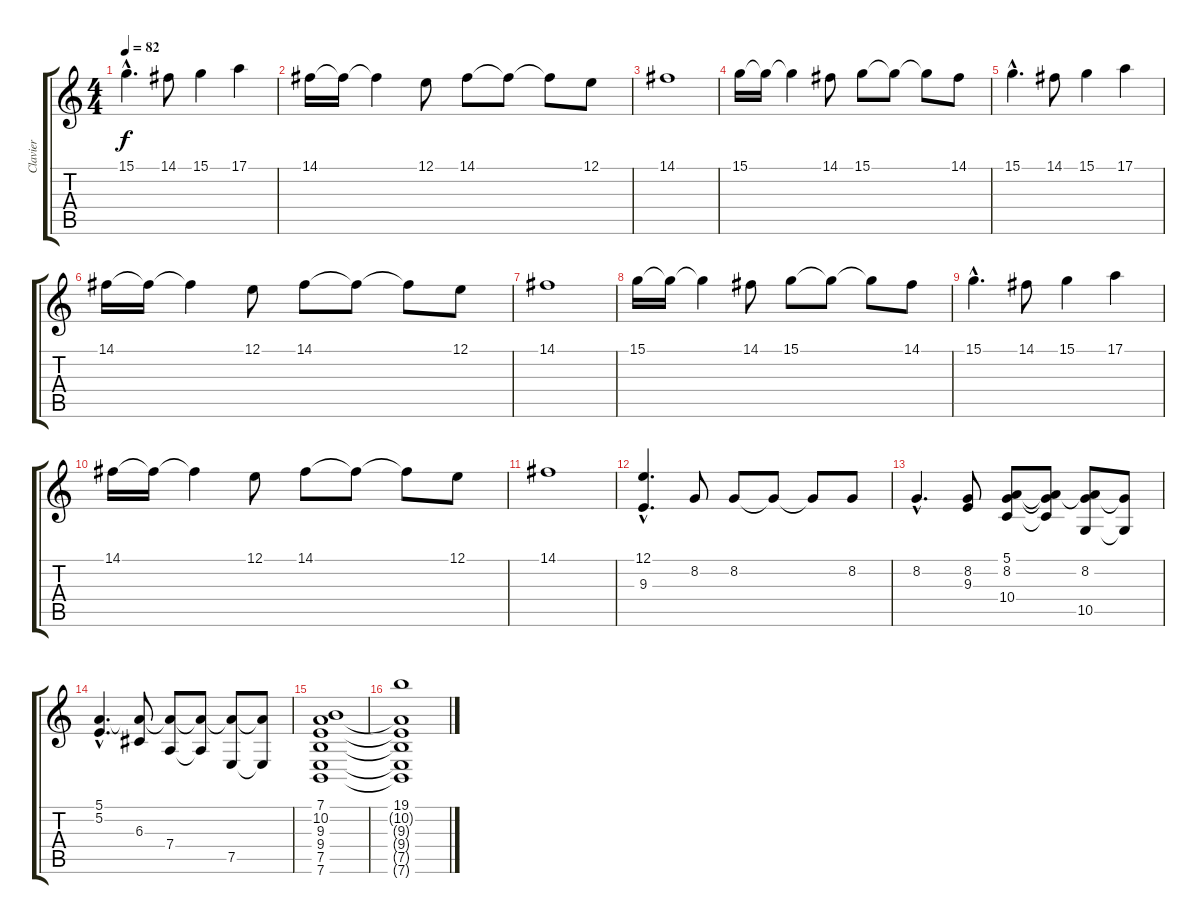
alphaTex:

\track ("Clavier" "Clavier") {instrument stringensemble1}
\staff {score tabs}
\tuning (E4 B3 G3 D3 A2 E2) {hide}
\ts (4 4)
\tempo 82
\clef g2
\ks c
15.1{hac}.4{d dy f} 14.1.8 15.1.4 17.1.4 |
14.1.16 14.1{t}.16 14.1{t}.4 12.1.8 14.1.8 14.1{t}.8 14.1{t}.8 12.1.8 |
14.1.1 |
15.1.16 15.1{t}.16 15.1{t}.4 14.1.8 15.1.8 15.1{t}.8 15.1{t}.8 14.1.8 |
15.1{hac}.4{d} 14.1.8 15.1.4 17.1.4 |
14.1.16 14.1{t}.16 14.1{t}.4 12.1.8 14.1.8 14.1{t}.8 14.1{t}.8 12.1.8 |
14.1.1 |
15.1.16 15.1{t}.16 15.1{t}.4 14.1.8 15.1.8 15.1{t}.8 15.1{t}.8 14.1.8 |
15.1{hac}.4{d} 14.1.8 15.1.4 17.1.4 |
14.1.16 14.1{t}.16 14.1{t}.4 12.1.8 14.1.8 14.1{t}.8 14.1{t}.8 12.1.8 |
14.1.1 |
(12.1{hac} 9.3{hac}).4{d} 8.2.8 8.2.8 8.2{t}.8 8.2{t}.8 8.2.8 |
8.2{hac}.4{d} (8.2 9.3).8 (5.1 8.2 10.4).8 (5.1{t} 8.2{t} 10.4{t}).8 (5.1{t} 8.2 10.5).8 (8.2{t} 10.5{t}).8 |
(5.1{hac} 5.2{hac}).4{d} (5.1{t} 6.3).8 (5.1{t} 7.4).8 (5.1{t} 7.4{t}).8 (5.1{t} 7.5).8 (5.1{t} 7.5{t}).8 |
(7.1 10.2 9.3 9.4 7.5 7.6).1 |
(19.1 10.2{t} 9.3{t} 9.4{t} 7.5{t} 7.6{t}).1
